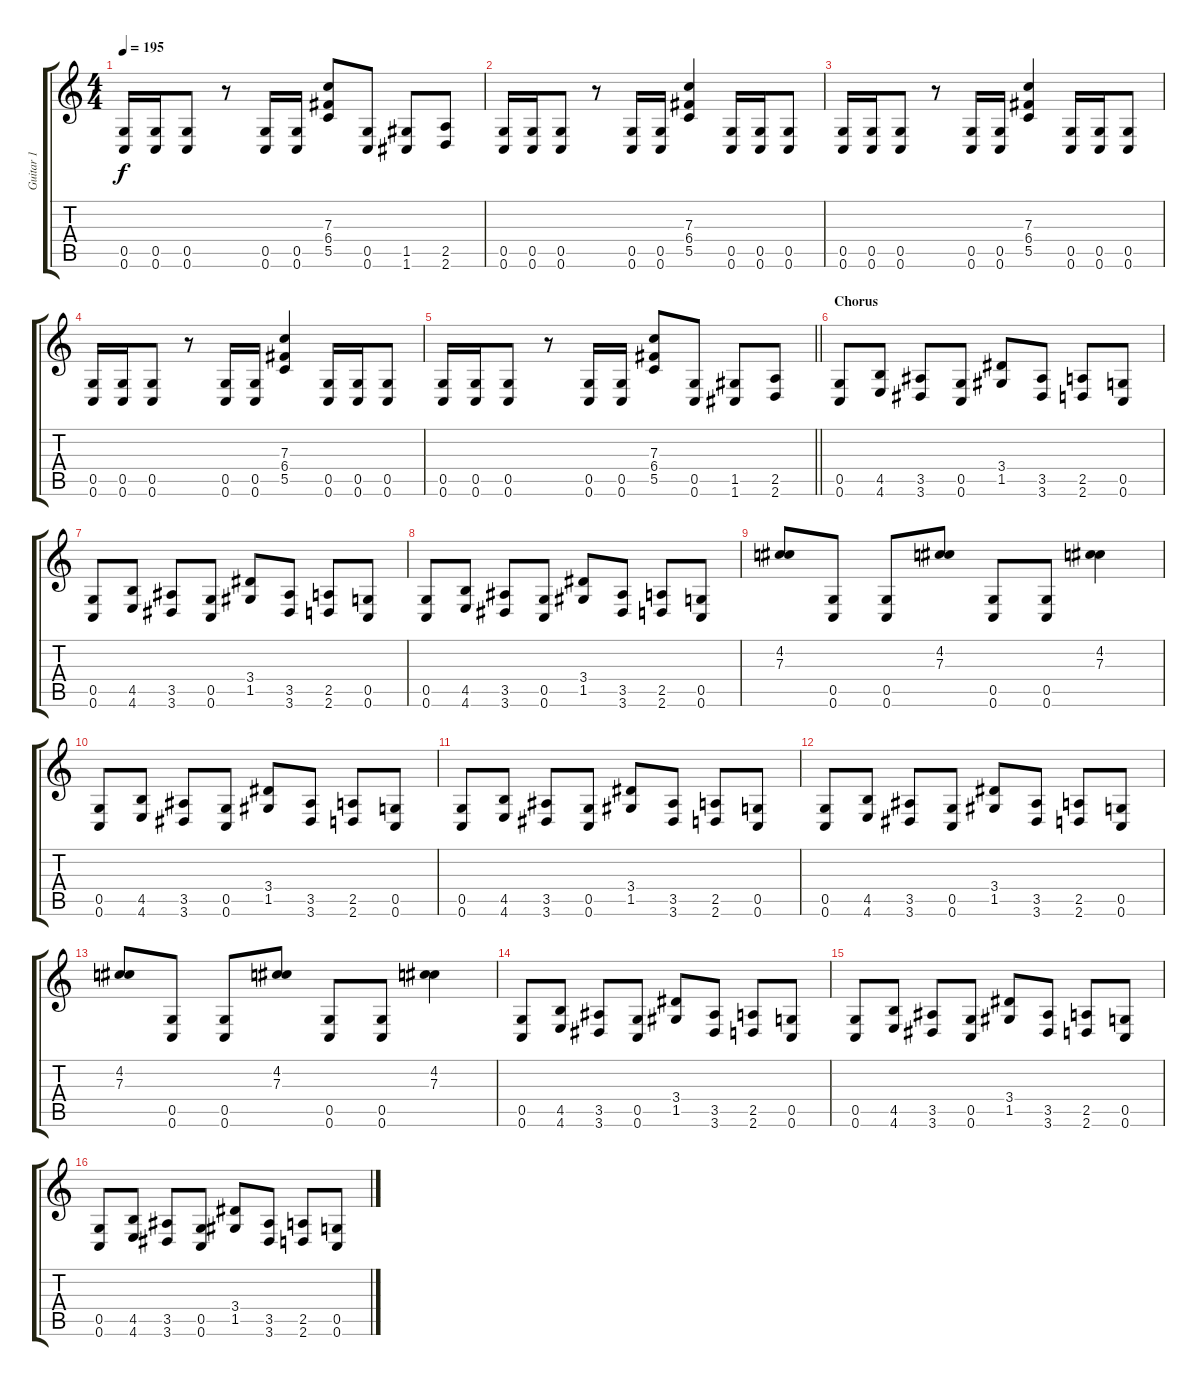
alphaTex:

\track ("Guitar 1" "Guitar 1") {instrument overdrivenguitar}
\staff {score tabs}
\tuning (D4 A3 F3 C3 G2 C2) {hide}
\ts (4 4)
\tempo 195
\clef g2
\ks c
(0.5 0.6).16{dy f} (0.5 0.6).16 (0.5 0.6).8 r.8 (0.5 0.6).16 (0.5 0.6).16 (7.3 6.4 5.5).8 (0.5 0.6).8 (1.5 1.6).8 (2.5 2.6).8 |
(0.5 0.6).16 (0.5 0.6).16 (0.5 0.6).8 r.8 (0.5 0.6).16 (0.5 0.6).16 (7.3 6.4 5.5).4 (0.5 0.6).16 (0.5 0.6).16 (0.5 0.6).8 |
(0.5 0.6).16 (0.5 0.6).16 (0.5 0.6).8 r.8 (0.5 0.6).16 (0.5 0.6).16 (7.3 6.4 5.5).4 (0.5 0.6).16 (0.5 0.6).16 (0.5 0.6).8 |
(0.5 0.6).16 (0.5 0.6).16 (0.5 0.6).8 r.8 (0.5 0.6).16 (0.5 0.6).16 (7.3 6.4 5.5).4 (0.5 0.6).16 (0.5 0.6).16 (0.5 0.6).8 |
\barLineRight lightlight
(0.5 0.6).16 (0.5 0.6).16 (0.5 0.6).8 r.8 (0.5 0.6).16 (0.5 0.6).16 (7.3 6.4 5.5).8 (0.5 0.6).8 (1.5 1.6).8 (2.5 2.6).8 |
\section ("" "Chorus")
(0.5 0.6).8 (4.5 4.6).8 (3.5 3.6).8 (0.5 0.6).8 (3.4 1.5).8 (3.5 3.6).8 (2.5 2.6).8 (0.5 0.6).8 |
(0.5 0.6).8 (4.5 4.6).8 (3.5 3.6).8 (0.5 0.6).8 (3.4 1.5).8 (3.5 3.6).8 (2.5 2.6).8 (0.5 0.6).8 |
(0.5 0.6).8 (4.5 4.6).8 (3.5 3.6).8 (0.5 0.6).8 (3.4 1.5).8 (3.5 3.6).8 (2.5 2.6).8 (0.5 0.6).8 |
(4.2 7.3).8 (0.5 0.6).8 (0.5 0.6).8 (4.2 7.3).8 (0.5 0.6).8 (0.5 0.6).8 (4.2 7.3).4 |
(0.5 0.6).8 (4.5 4.6).8 (3.5 3.6).8 (0.5 0.6).8 (3.4 1.5).8 (3.5 3.6).8 (2.5 2.6).8 (0.5 0.6).8 |
(0.5 0.6).8 (4.5 4.6).8 (3.5 3.6).8 (0.5 0.6).8 (3.4 1.5).8 (3.5 3.6).8 (2.5 2.6).8 (0.5 0.6).8 |
(0.5 0.6).8 (4.5 4.6).8 (3.5 3.6).8 (0.5 0.6).8 (3.4 1.5).8 (3.5 3.6).8 (2.5 2.6).8 (0.5 0.6).8 |
(4.2 7.3).8 (0.5 0.6).8 (0.5 0.6).8 (4.2 7.3).8 (0.5 0.6).8 (0.5 0.6).8 (4.2 7.3).4 |
(0.5 0.6).8 (4.5 4.6).8 (3.5 3.6).8 (0.5 0.6).8 (3.4 1.5).8 (3.5 3.6).8 (2.5 2.6).8 (0.5 0.6).8 |
(0.5 0.6).8 (4.5 4.6).8 (3.5 3.6).8 (0.5 0.6).8 (3.4 1.5).8 (3.5 3.6).8 (2.5 2.6).8 (0.5 0.6).8 |
(0.5 0.6).8 (4.5 4.6).8 (3.5 3.6).8 (0.5 0.6).8 (3.4 1.5).8 (3.5 3.6).8 (2.5 2.6).8 (0.5 0.6).8
